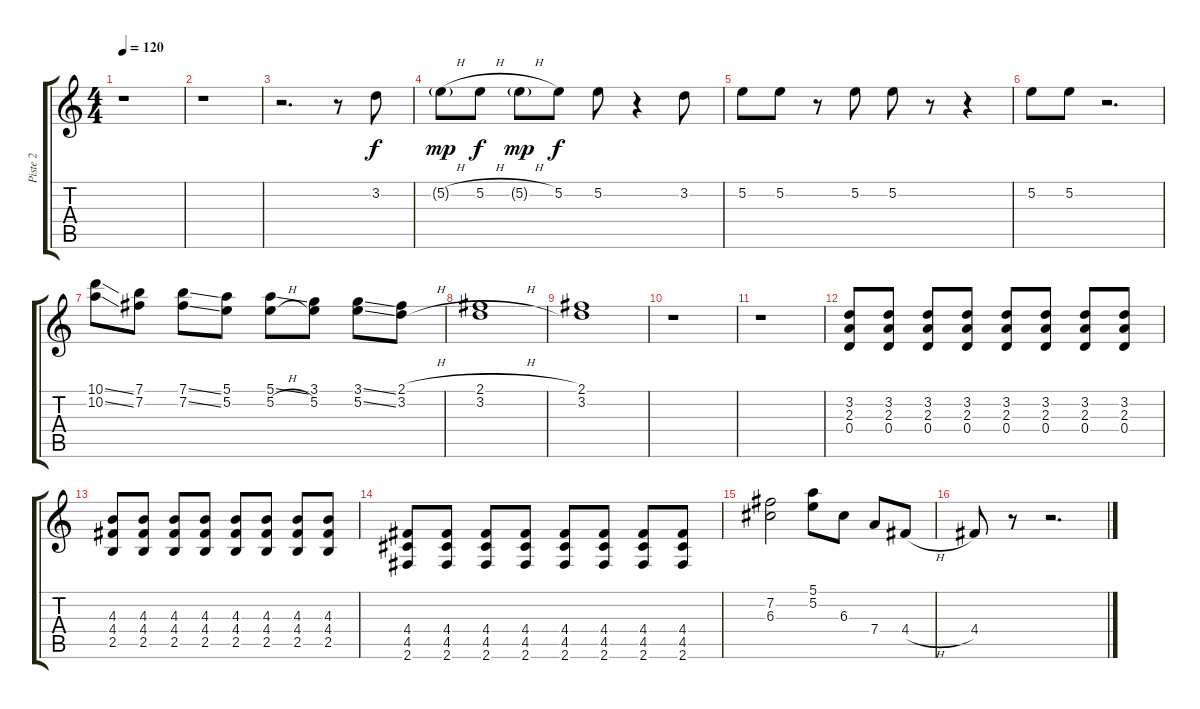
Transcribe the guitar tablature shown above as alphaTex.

\track ("Piste 2" "Piste 2") {instrument overdrivenguitar}
\staff {score tabs}
\tuning (E4 B3 G3 D3 A2 E2) {hide}
\ts (4 4)
\tempo 120
\clef g2
\ks c
r.1{dy f} |
r.1 |
r.2{d} r.8 3.2.8 |
5.2{h g}.8{dy mp} 5.2{h}.8{dy f} 5.2{h g}.8{dy mp} 5.2.8{dy f} 5.2.8 r.4 3.2.8 |
5.2.8 5.2.8 r.8 5.2.8 5.2.8 r.8 r.4 |
5.2.8 5.2.8 r.2{d} |
(10.1{ss} 10.2{ss}).8 (7.1 7.2).8 (7.1{ss} 7.2{ss}).8 (5.1 5.2).8 (5.1{ss} 5.2{h}).8 (3.1 5.2).8 (3.1{ss} 5.2{ss}).8 (2.1{h} 3.2{h}).8 |
(2.1{h} 3.2{h}).1 |
(2.1 3.2).1 |
r.1 |
r.1 |
(3.2 2.3 0.4).8 (3.2 2.3 0.4).8 (3.2 2.3 0.4).8 (3.2 2.3 0.4).8 (3.2 2.3 0.4).8 (3.2 2.3 0.4).8 (3.2 2.3 0.4).8 (3.2 2.3 0.4).8 |
(4.3 4.4 2.5).8 (4.3 4.4 2.5).8 (4.3 4.4 2.5).8 (4.3 4.4 2.5).8 (4.3 4.4 2.5).8 (4.3 4.4 2.5).8 (4.3 4.4 2.5).8 (4.3 4.4 2.5).8 |
(4.4 4.5 2.6).8 (4.4 4.5 2.6).8 (4.4 4.5 2.6).8 (4.4 4.5 2.6).8 (4.4 4.5 2.6).8 (4.4 4.5 2.6).8 (4.4 4.5 2.6).8 (4.4 4.5 2.6).8 |
(7.2 6.3).2 (5.1 5.2).8 6.3.8 7.4.8 4.4{h}.8 |
4.4.8 r.8 r.2{d}
